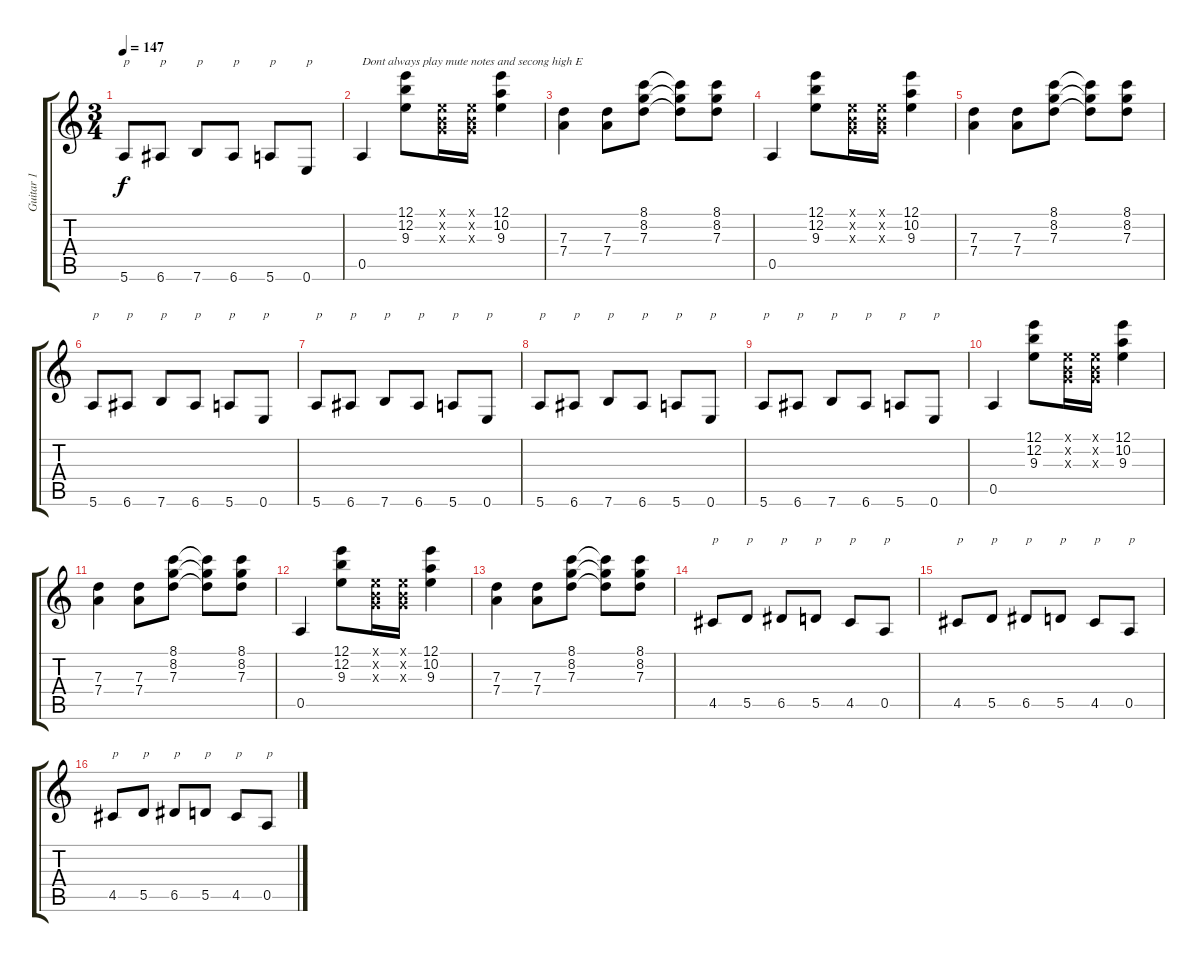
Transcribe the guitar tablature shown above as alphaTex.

\track ("Guitar 1" "Guitar 1") {instrument distortionguitar}
\staff {score tabs}
\tuning (E4 B3 G3 D3 A2 E2) {hide}
\ts (3 4)
\tempo 147
\clef g2
\ks c
5.6.8{txt "p" dy f} 6.6.8{txt "p"} 7.6.8{txt "p"} 6.6.8{txt "p"} 5.6.8{txt "p"} 0.6.8{txt "p"} |
0.5.4{txt "Dont always play mute notes and secong high E" volume 16} (12.1 12.2 9.3).8 (0.1{x} 0.2{x} 0.3{x}).16 (0.1{x} 0.2{x} 0.3{x}).16 (12.1 10.2 9.3).4 |
(7.3 7.4).4 (7.3 7.4).8 (8.1 8.2 7.3).8 (8.1{t} 8.2{t} 7.3{t}).8 (8.1 8.2 7.3).8 |
0.5.4 (12.1 12.2 9.3).8 (0.1{x} 0.2{x} 0.3{x}).16 (0.1{x} 0.2{x} 0.3{x}).16 (12.1 10.2 9.3).4 |
(7.3 7.4).4 (7.3 7.4).8 (8.1 8.2 7.3).8 (8.1{t} 8.2{t} 7.3{t}).8 (8.1 8.2 7.3).8 |
5.6.8{txt "p" volume 13} 6.6.8{txt "p"} 7.6.8{txt "p"} 6.6.8{txt "p"} 5.6.8{txt "p"} 0.6.8{txt "p"} |
5.6.8{txt "p"} 6.6.8{txt "p"} 7.6.8{txt "p"} 6.6.8{txt "p"} 5.6.8{txt "p"} 0.6.8{txt "p"} |
5.6.8{txt "p"} 6.6.8{txt "p"} 7.6.8{txt "p"} 6.6.8{txt "p"} 5.6.8{txt "p"} 0.6.8{txt "p"} |
5.6.8{txt "p"} 6.6.8{txt "p"} 7.6.8{txt "p"} 6.6.8{txt "p"} 5.6.8{txt "p"} 0.6.8{txt "p"} |
0.5.4{volume 16} (12.1 12.2 9.3).8 (0.1{x} 0.2{x} 0.3{x}).16 (0.1{x} 0.2{x} 0.3{x}).16 (12.1 10.2 9.3).4 |
(7.3 7.4).4 (7.3 7.4).8 (8.1 8.2 7.3).8 (8.1{t} 8.2{t} 7.3{t}).8 (8.1 8.2 7.3).8 |
0.5.4 (12.1 12.2 9.3).8 (0.1{x} 0.2{x} 0.3{x}).16 (0.1{x} 0.2{x} 0.3{x}).16 (12.1 10.2 9.3).4 |
(7.3 7.4).4 (7.3 7.4).8 (8.1 8.2 7.3).8 (8.1{t} 8.2{t} 7.3{t}).8 (8.1 8.2 7.3).8 |
4.5.8{txt "p" volume 13} 5.5.8{txt "p"} 6.5.8{txt "p"} 5.5.8{txt "p"} 4.5.8{txt "p"} 0.5.8{txt "p"} |
4.5.8{txt "p"} 5.5.8{txt "p"} 6.5.8{txt "p"} 5.5.8{txt "p"} 4.5.8{txt "p"} 0.5.8{txt "p"} |
4.5.8{txt "p"} 5.5.8{txt "p"} 6.5.8{txt "p"} 5.5.8{txt "p"} 4.5.8{txt "p"} 0.5.8{txt "p"}
